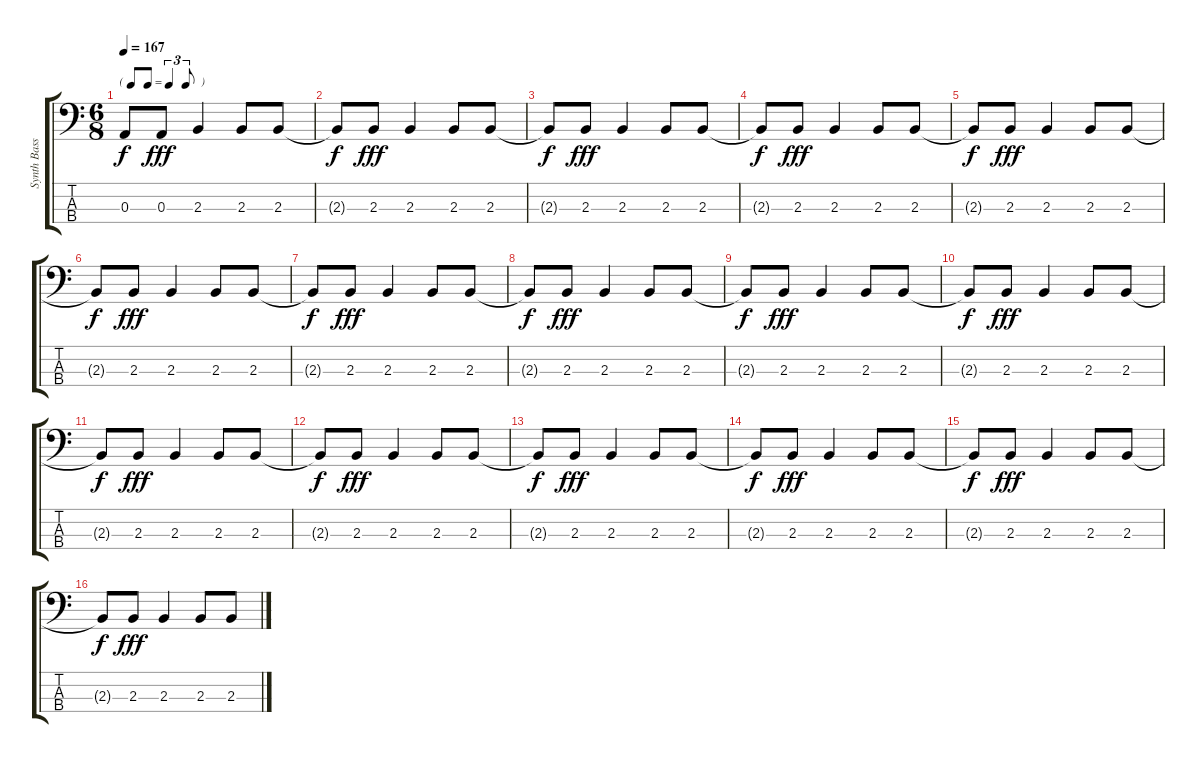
\track ("Synth Bass 2 RC" "Synth Bass") {instrument synthbass2}
\staff {score tabs}
\tuning (G2 D2 A1 E1) {hide}
\ts (6 8)
\tf triplet8th
\tempo 167
\clef f4
\ks c
0.3{t}.8{dy f} 0.3.8{dy fff} 2.3.4 2.3.8 2.3.8 |
2.3{t}.8{dy f} 2.3.8{dy fff} 2.3.4 2.3.8 2.3.8 |
2.3{t}.8{dy f} 2.3.8{dy fff} 2.3.4 2.3.8 2.3.8 |
2.3{t}.8{dy f} 2.3.8{dy fff} 2.3.4 2.3.8 2.3.8 |
2.3{t}.8{dy f} 2.3.8{dy fff} 2.3.4 2.3.8 2.3.8 |
2.3{t}.8{dy f} 2.3.8{dy fff} 2.3.4 2.3.8 2.3.8 |
2.3{t}.8{dy f} 2.3.8{dy fff} 2.3.4 2.3.8 2.3.8 |
2.3{t}.8{dy f} 2.3.8{dy fff} 2.3.4 2.3.8 2.3.8 |
2.3{t}.8{dy f} 2.3.8{dy fff} 2.3.4 2.3.8 2.3.8 |
2.3{t}.8{dy f} 2.3.8{dy fff} 2.3.4 2.3.8 2.3.8 |
2.3{t}.8{dy f} 2.3.8{dy fff} 2.3.4 2.3.8 2.3.8 |
2.3{t}.8{dy f} 2.3.8{dy fff} 2.3.4 2.3.8 2.3.8 |
2.3{t}.8{dy f} 2.3.8{dy fff} 2.3.4 2.3.8 2.3.8 |
2.3{t}.8{dy f} 2.3.8{dy fff} 2.3.4 2.3.8 2.3.8 |
2.3{t}.8{dy f} 2.3.8{dy fff} 2.3.4 2.3.8 2.3.8 |
2.3{t}.8{dy f} 2.3.8{dy fff} 2.3.4 2.3.8 2.3.8
